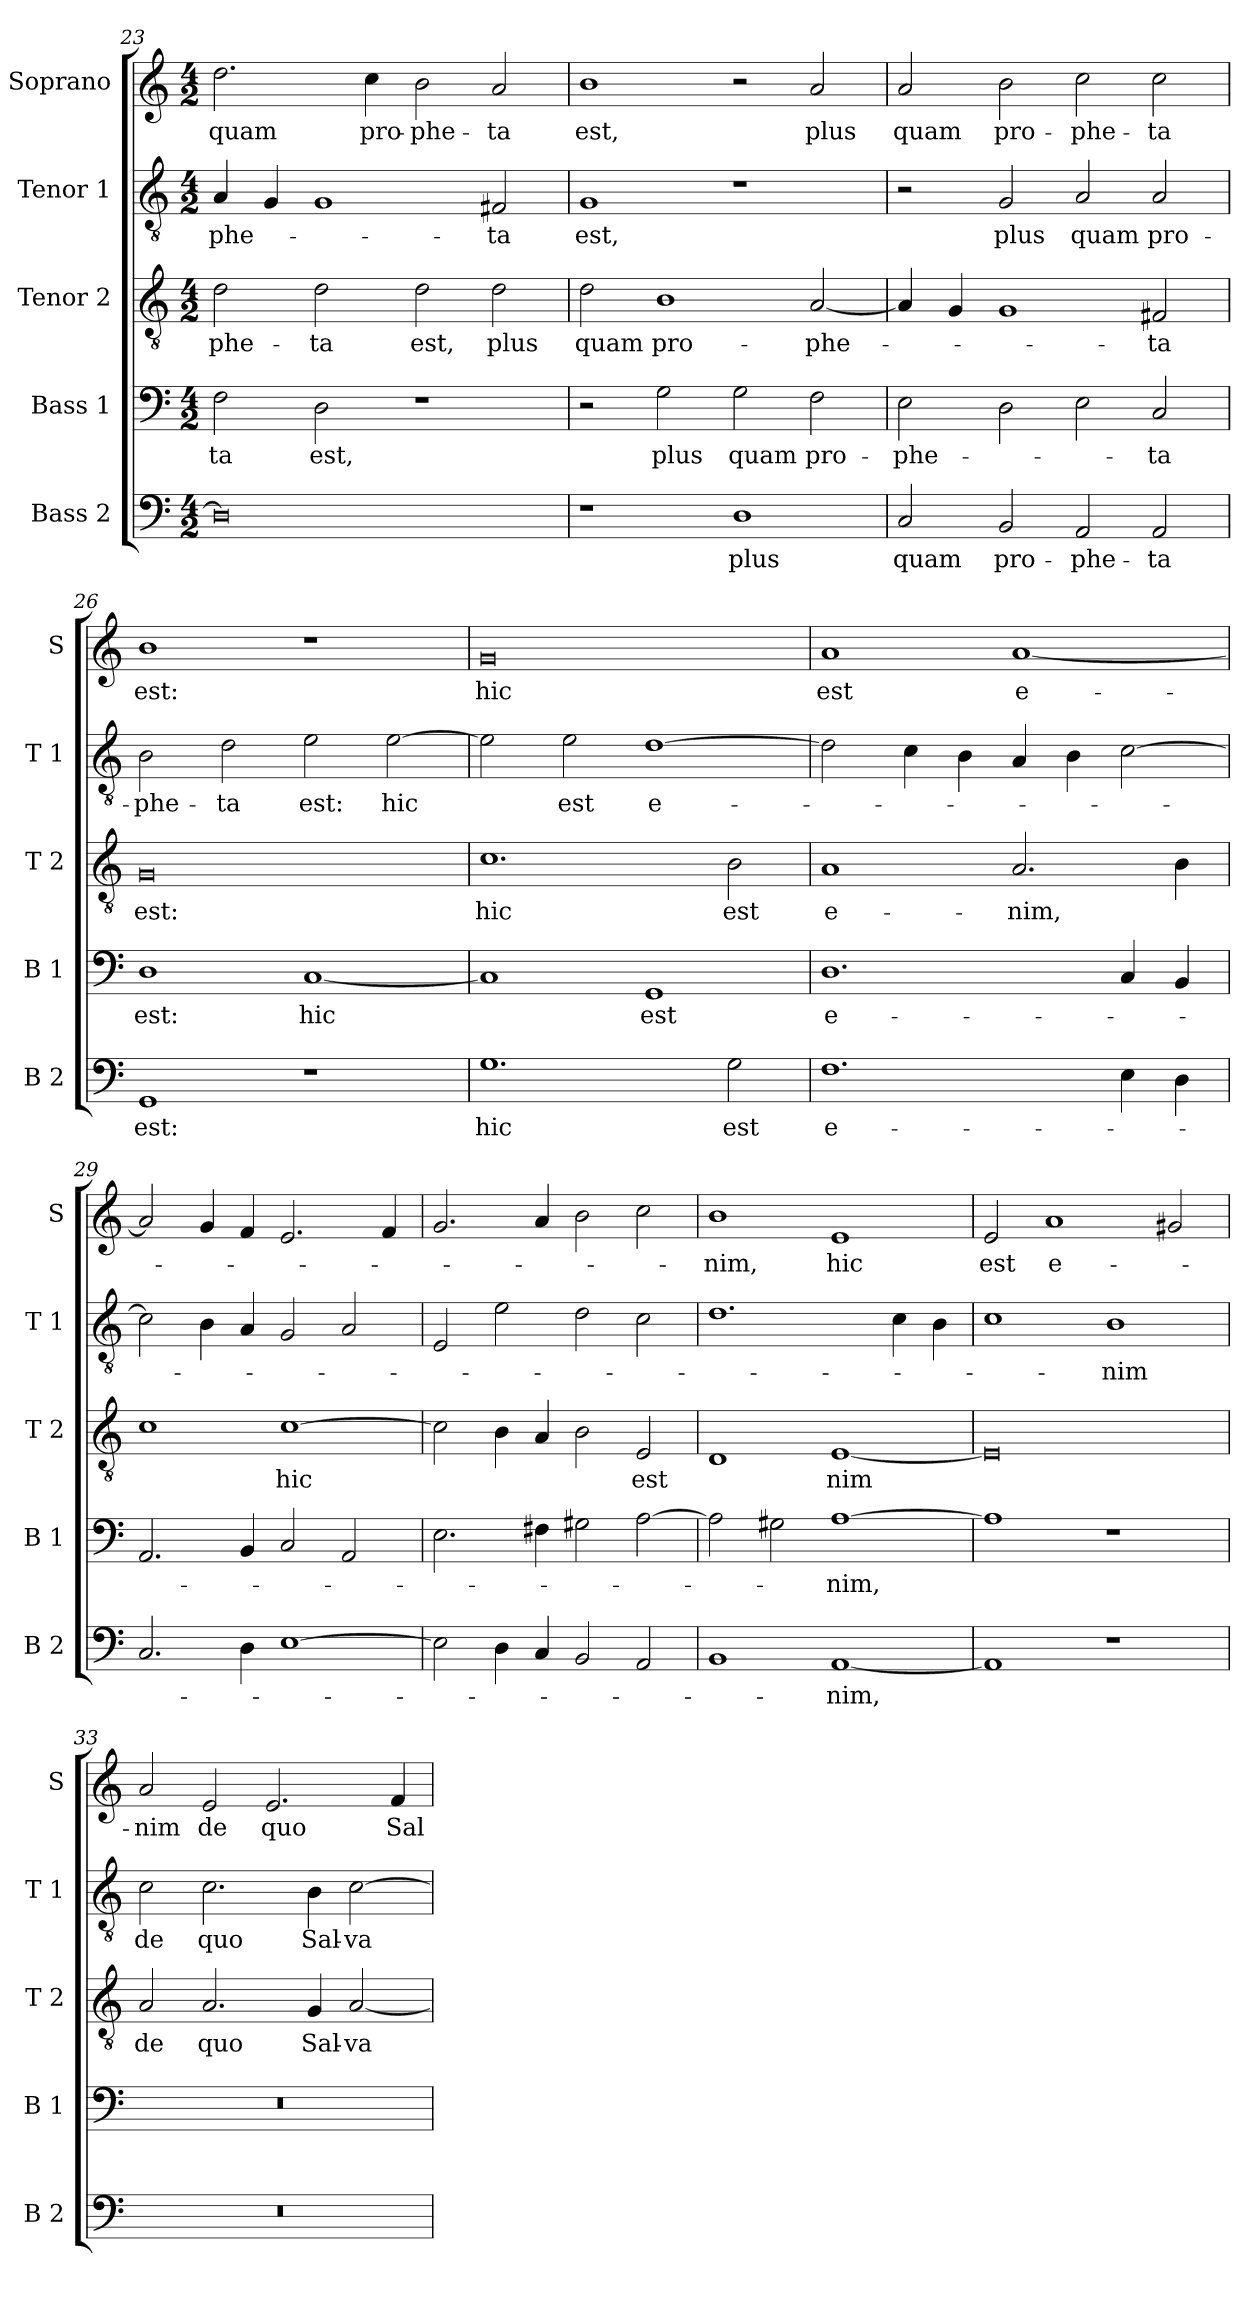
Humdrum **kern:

**kern	**text	**kern	**text	**kern	**text	**kern	**text	**kern	**text
*part5	*part5	*part4	*part4	*part3	*part3	*part2	*part2	*part1	*part1
*staff5	*staff5	*staff4	*staff4	*staff3	*staff3	*staff2	*staff2	*staff1	*staff1
*I"Bass 2	*	*I"Bass 1	*	*I"Tenor 2	*	*I"Tenor 1	*	*I"Soprano	*
*I'B 2	*	*I'B 1	*	*I'T 2	*	*I'T 1	*	*I'S	*
*clefF4	*	*clefF4	*	*clefGv2	*	*clefGv2	*	*clefG2	*
*k[]	*	*k[]	*	*k[]	*	*k[]	*	*k[]	*
*C:	*	*C:	*	*C:	*	*C:	*	*C:	*
*M4/2	*	*M4/2	*	*M4/2	*	*M4/2	*	*M4/2	*
=23	=23	=23	=23	=23	=23	=23	=23	=23	=23
!	!	!	!LO:LY:b	!	!LO:LY:b	!	!LO:LY:b	!	!LO:LY:b
0D]	.	2F\	-ta	2d\	-phe-	4A/	-phe-	2.dd\	quam
.	.	.	.	.	.	4G/	.	.	.
!	!	!	!LO:LY:b	!	!LO:LY:b	!	!	!	!
.	.	2D\	est,	2d\	-ta	1G	.	.	.
!	!	!	!	!	!	!	!	!	!LO:LY:b
.	.	.	.	.	.	.	.	4cc\	pro-
!	!	!	!	!	!LO:LY:b	!	!	!	!LO:LY:b
.	.	1r	.	2d\	est,	.	.	2b\	-phe-
!	!	!	!	!	!LO:LY:b	!	!LO:LY:b	!	!LO:LY:b
.	.	.	.	2d\	plus	2F#X/	-ta	2a/	-ta
=24	=24	=24	=24	=24	=24	=24	=24	=24	=24
!	!	!	!	!	!LO:LY:b	!	!LO:LY:b	!	!LO:LY:b
1r	.	2r	.	2d\	quam	1G	est,	1b	est,
!	!	!	!LO:LY:b	!	!LO:LY:b	!	!	!	!
.	.	2G\	plus	1B	pro-	.	.	.	.
!	!LO:LY:b	!	!LO:LY:b	!	!	!	!	!	!
1D	plus	2G\	quam	.	.	1r	.	2r	.
!	!	!	!LO:LY:b	!	!LO:LY:b	!	!	!	!LO:LY:b
.	.	2F\	pro-	[2A/	-phe-	.	.	2a/	plus
=25	=25	=25	=25	=25	=25	=25	=25	=25	=25
!	!LO:LY:b	!	!LO:LY:b	!	!	!	!	!	!LO:LY:b
2C/	quam	2E\	-phe-	4A/]	.	2r	.	2a/	quam
.	.	.	.	4G/	.	.	.	.	.
!	!LO:LY:b	!	!	!	!	!	!LO:LY:b	!	!LO:LY:b
2BB/	pro-	2D\	.	1G	.	2G/	plus	2b\	pro-
!	!LO:LY:b	!	!	!	!	!	!LO:LY:b	!	!LO:LY:b
2AA/	-phe-	2E\	.	.	.	2A/	quam	2cc\	-phe-
!	!LO:LY:b	!	!LO:LY:b	!	!LO:LY:b	!	!LO:LY:b	!	!LO:LY:b
2AA/	-ta	2C/	-ta	2F#X/	-ta	2A/	pro-	2cc\	-ta
!!LO:PB:g=z
=26	=26	=26	=26	=26	=26	=26	=26	=26	=26
!	!LO:LY:b	!	!LO:LY:b	!	!LO:LY:b	!	!LO:LY:b	!	!LO:LY:b
1GG	est:	1D	est:	0G	est:	2B\	-phe-	1b	est:
!	!	!	!	!	!	!	!LO:LY:b	!	!
.	.	.	.	.	.	2d\	-ta	.	.
!	!	!	!LO:LY:b	!	!	!	!LO:LY:b	!	!
1r	.	[1C	hic	.	.	2e\	est:	1r	.
!	!	!	!	!	!	!	!LO:LY:b	!	!
.	.	.	.	.	.	[2e\	hic	.	.
=27	=27	=27	=27	=27	=27	=27	=27	=27	=27
!	!LO:LY:b	!	!	!	!LO:LY:b	!	!	!	!LO:LY:b
1.G	hic	1C]	.	1.c	hic	2e\]	.	0g	hic
!	!	!	!	!	!	!	!LO:LY:b	!	!
.	.	.	.	.	.	2e\	est	.	.
!	!	!	!LO:LY:b	!	!	!	!LO:LY:b	!	!
.	.	1GG	est	.	.	[1d	e-	.	.
!	!LO:LY:b	!	!	!	!LO:LY:b	!	!	!	!
2G\	est	.	.	2B\	est	.	.	.	.
=28	=28	=28	=28	=28	=28	=28	=28	=28	=28
!	!LO:LY:b	!	!LO:LY:b	!	!LO:LY:b	!	!	!	!LO:LY:b
1.F	e-	1.D	e-	1A	e-	2d\]	.	1a	est
.	.	.	.	.	.	4c\	.	.	.
.	.	.	.	.	.	4B\	.	.	.
!	!	!	!	!	!LO:LY:b	!	!	!	!LO:LY:b
.	.	.	.	2.A/	-nim,	4A/	.	[1a	e-
.	.	.	.	.	.	4B\	.	.	.
4E\	.	4C/	.	.	.	[2c\	.	.	.
4D\	.	4BB/	.	4B\	.	.	.	.	.
=29	=29	=29	=29	=29	=29	=29	=29	=29	=29
2.C/	.	2.AA/	.	1c	.	2c\]	.	2a/]	.
.	.	.	.	.	.	4B\	.	4g/	.
4D\	.	4BB/	.	.	.	4A/	.	4f/	.
!	!	!	!	!	!LO:LY:b	!	!	!	!
[1E	.	2C/	.	[1c	hic	2G/	.	2.e/	.
.	.	2AA/	.	.	.	2A/	.	.	.
.	.	.	.	.	.	.	.	4f/	.
=30	=30	=30	=30	=30	=30	=30	=30	=30	=30
2E\]	.	2.E\	.	2c\]	.	2E/	.	2.g/	.
4D\	.	.	.	4B\	.	2e\	.	.	.
4C/	.	4F#X\	.	4A/	.	.	.	4a/	.
2BB/	.	2G#X\	.	2B\	.	2d\	.	2b\	.
!	!	!	!	!	!LO:LY:b	!	!	!	!
2AA/	.	[2A\	.	2E/	est	2c\	.	2cc\	.
!!LO:LB:g=z
=31	=31	=31	=31	=31	=31	=31	=31	=31	=31
!	!	!	!	!	!	!	!	!	!LO:LY:b
1BB	.	2A\]	.	1D	.	1.d	.	1b	-nim,
.	.	2G#X\	.	.	.	.	.	.	.
!	!LO:LY:b	!	!LO:LY:b	!	!LO:LY:b	!	!	!	!LO:LY:b
[1AA	-nim,	[1A	-nim,	[1E	nim	.	.	1e	hic
.	.	.	.	.	.	4c\	.	.	.
.	.	.	.	.	.	4B\	.	.	.
=32	=32	=32	=32	=32	=32	=32	=32	=32	=32
!	!	!	!	!	!	!	!	!	!LO:LY:b
1AA]	.	1A]	.	0E]	.	1c	.	2e/	est
!	!	!	!	!	!	!	!	!	!LO:LY:b
.	.	.	.	.	.	.	.	1a	e-
!	!	!	!	!	!	!	!LO:LY:b	!	!
1r	.	1r	.	.	.	1B	-nim	.	.
.	.	.	.	.	.	.	.	2g#X/	.
=33	=33	=33	=33	=33	=33	=33	=33	=33	=33
!	!	!	!	!	!LO:LY:b	!	!LO:LY:b	!	!LO:LY:b
0r	.	0r	.	2A/	de	2c\	de	2a/	-nim
!	!	!	!	!	!LO:LY:b	!	!LO:LY:b	!	!LO:LY:b
.	.	.	.	2.A/	quo	2.c\	quo	2e/	de
!	!	!	!	!	!	!	!	!	!LO:LY:b
.	.	.	.	.	.	.	.	2.e/	quo
!	!	!	!	!	!LO:LY:b	!	!LO:LY:b	!	!
.	.	.	.	4G/	Sal-	4B\	Sal-	.	.
!	!	!	!	!	!LO:LY:b	!	!LO:LY:b	!	!
.	.	.	.	[2A/	-va-	[2c\	-va-	.	.
!	!	!	!	!	!	!	!	!	!LO:LY:b
.	.	.	.	.	.	.	.	4f/	Sal-
=	=	=	=	=	=	=	=	=	=
*-	*-	*-	*-	*-	*-	*-	*-	*-	*-
